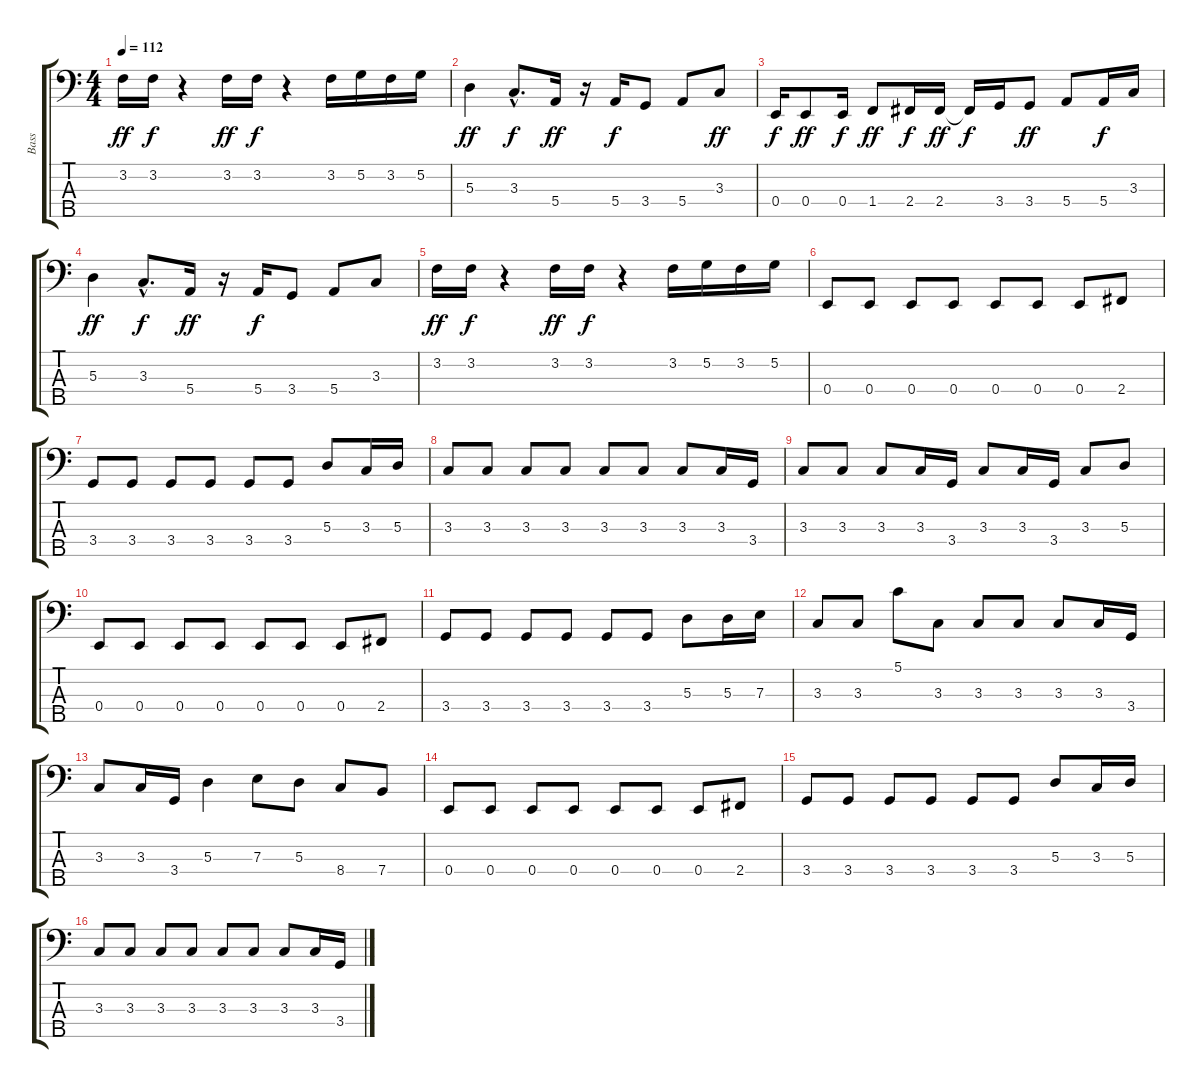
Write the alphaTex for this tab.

\track ("Bass" "Bass") {instrument electricbasspick}
\staff {score tabs}
\tuning (G2 D2 A1 E1 B0) {hide}
\ts (4 4)
\tempo 112
\clef f4
\ks c
3.2.16{dy ff} 3.2.16{dy f} r.4 3.2.16{dy ff} 3.2.16{dy f} r.4 3.2.16 5.2.16 3.2.16 5.2.16 |
5.3.4{dy ff} 3.3{hac}.8{d dy f} 5.4.16{dy ff} r.16 5.4.16{dy f} 3.4.8 5.4.8 3.3.8{dy ff} |
0.4.16{dy f} 0.4.8{dy ff} 0.4.16{dy f} 1.4.8{dy ff} 2.4.16{dy f} 2.4.16{dy ff} 2.4{t}.16{dy f} 3.4.16 3.4.8{dy ff} 5.4.8 5.4.16{dy f} 3.3.16 |
5.3.4{dy ff} 3.3{hac}.8{d dy f} 5.4.16{dy ff} r.16 5.4.16{dy f} 3.4.8 5.4.8 3.3.8 |
3.2.16{dy ff} 3.2.16{dy f} r.4 3.2.16{dy ff} 3.2.16{dy f} r.4 3.2.16 5.2.16 3.2.16 5.2.16 |
0.4.8 0.4.8 0.4.8 0.4.8 0.4.8 0.4.8 0.4.8 2.4.8 |
3.4.8 3.4.8 3.4.8 3.4.8 3.4.8 3.4.8 5.3.8 3.3.16 5.3.16 |
3.3.8 3.3.8 3.3.8 3.3.8 3.3.8 3.3.8 3.3.8 3.3.16 3.4.16 |
3.3.8 3.3.8 3.3.8 3.3.16 3.4.16 3.3.8 3.3.16 3.4.16 3.3.8 5.3.8 |
0.4.8 0.4.8 0.4.8 0.4.8 0.4.8 0.4.8 0.4.8 2.4.8 |
3.4.8 3.4.8 3.4.8 3.4.8 3.4.8 3.4.8 5.3.8 5.3.16 7.3.16 |
3.3.8 3.3.8 5.1.8 3.3.8 3.3.8 3.3.8 3.3.8 3.3.16 3.4.16 |
3.3.8 3.3.16 3.4.16 5.3.4 7.3.8 5.3.8 8.4.8 7.4.8 |
0.4.8 0.4.8 0.4.8 0.4.8 0.4.8 0.4.8 0.4.8 2.4.8 |
3.4.8 3.4.8 3.4.8 3.4.8 3.4.8 3.4.8 5.3.8 3.3.16 5.3.16 |
3.3.8 3.3.8 3.3.8 3.3.8 3.3.8 3.3.8 3.3.8 3.3.16 3.4.16
